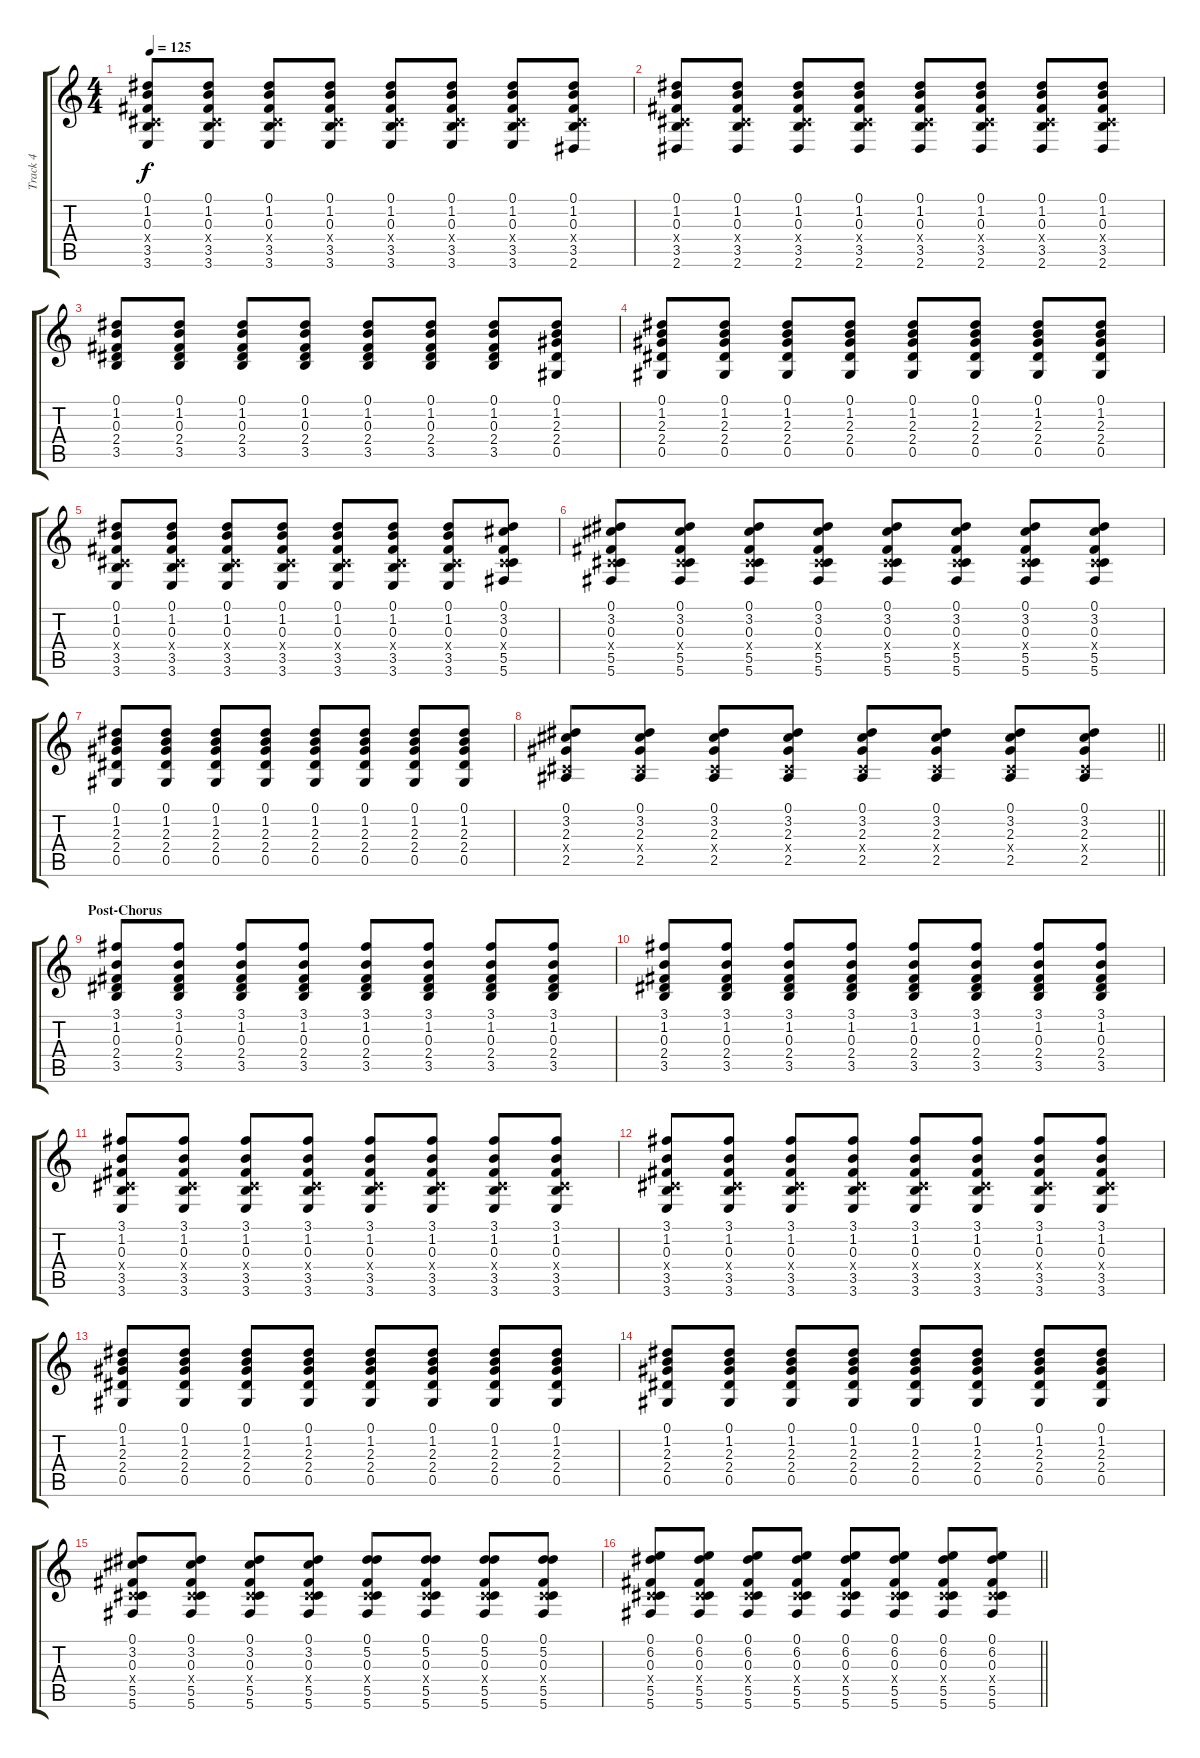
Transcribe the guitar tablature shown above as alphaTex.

\track ("Track 4" "Track 4") {instrument electricguitarjazz}
\staff {score tabs}
\tuning (Eb4 Bb3 Gb3 Db3 Ab2 Db2) {hide}
\ts (4 4)
\tempo 125
\clef g2
\ks c
(0.1 1.2 0.3 0.4{x} 3.5 3.6).8{dy f} (0.1 1.2 0.3 0.4{x} 3.5 3.6).8 (0.1 1.2 0.3 0.4{x} 3.5 3.6).8 (0.1 1.2 0.3 0.4{x} 3.5 3.6).8 (0.1 1.2 0.3 0.4{x} 3.5 3.6).8 (0.1 1.2 0.3 0.4{x} 3.5 3.6).8 (0.1 1.2 0.3 0.4{x} 3.5 3.6).8 (0.1 1.2 0.3 0.4{x} 3.5 2.6).8 |
(0.1 1.2 0.3 0.4{x} 3.5 2.6).8 (0.1 1.2 0.3 0.4{x} 3.5 2.6).8 (0.1 1.2 0.3 0.4{x} 3.5 2.6).8 (0.1 1.2 0.3 0.4{x} 3.5 2.6).8 (0.1 1.2 0.3 0.4{x} 3.5 2.6).8 (0.1 1.2 0.3 0.4{x} 3.5 2.6).8 (0.1 1.2 0.3 0.4{x} 3.5 2.6).8 (0.1 1.2 0.3 0.4{x} 3.5 2.6).8 |
(0.1 1.2 0.3 2.4 3.5).8 (0.1 1.2 0.3 2.4 3.5).8 (0.1 1.2 0.3 2.4 3.5).8 (0.1 1.2 0.3 2.4 3.5).8 (0.1 1.2 0.3 2.4 3.5).8 (0.1 1.2 0.3 2.4 3.5).8 (0.1 1.2 0.3 2.4 3.5).8 (0.1 1.2 2.3 2.4 0.5).8 |
(0.1 1.2 2.3 2.4 0.5).8 (0.1 1.2 2.3 2.4 0.5).8 (0.1 1.2 2.3 2.4 0.5).8 (0.1 1.2 2.3 2.4 0.5).8 (0.1 1.2 2.3 2.4 0.5).8 (0.1 1.2 2.3 2.4 0.5).8 (0.1 1.2 2.3 2.4 0.5).8 (0.1 1.2 2.3 2.4 0.5).8 |
(0.1 1.2 0.3 0.4{x} 3.5 3.6).8 (0.1 1.2 0.3 0.4{x} 3.5 3.6).8 (0.1 1.2 0.3 0.4{x} 3.5 3.6).8 (0.1 1.2 0.3 0.4{x} 3.5 3.6).8 (0.1 1.2 0.3 0.4{x} 3.5 3.6).8 (0.1 1.2 0.3 0.4{x} 3.5 3.6).8 (0.1 1.2 0.3 0.4{x} 3.5 3.6).8 (0.1 3.2 0.3 0.4{x} 5.5 5.6).8 |
(0.1 3.2 0.3 0.4{x} 5.5 5.6).8 (0.1 3.2 0.3 0.4{x} 5.5 5.6).8 (0.1 3.2 0.3 0.4{x} 5.5 5.6).8 (0.1 3.2 0.3 0.4{x} 5.5 5.6).8 (0.1 3.2 0.3 0.4{x} 5.5 5.6).8 (0.1 3.2 0.3 0.4{x} 5.5 5.6).8 (0.1 3.2 0.3 0.4{x} 5.5 5.6).8 (0.1 3.2 0.3 0.4{x} 5.5 5.6).8 |
(0.1 1.2 2.3 2.4 0.5).8 (0.1 1.2 2.3 2.4 0.5).8 (0.1 1.2 2.3 2.4 0.5).8 (0.1 1.2 2.3 2.4 0.5).8 (0.1 1.2 2.3 2.4 0.5).8 (0.1 1.2 2.3 2.4 0.5).8 (0.1 1.2 2.3 2.4 0.5).8 (0.1 1.2 2.3 2.4 0.5).8 |
\barLineRight lightlight
(0.1 3.2 2.3 0.4{x} 2.5).8 (0.1 3.2 2.3 0.4{x} 2.5).8 (0.1 3.2 2.3 0.4{x} 2.5).8 (0.1 3.2 2.3 0.4{x} 2.5).8 (0.1 3.2 2.3 0.4{x} 2.5).8 (0.1 3.2 2.3 0.4{x} 2.5).8 (0.1 3.2 2.3 0.4{x} 2.5).8 (0.1 3.2 2.3 0.4{x} 2.5).8 |
\section ("" "Post-Chorus")
(3.1 1.2 0.3 2.4 3.5).8 (3.1 1.2 0.3 2.4 3.5).8 (3.1 1.2 0.3 2.4 3.5).8 (3.1 1.2 0.3 2.4 3.5).8 (3.1 1.2 0.3 2.4 3.5).8 (3.1 1.2 0.3 2.4 3.5).8 (3.1 1.2 0.3 2.4 3.5).8 (3.1 1.2 0.3 2.4 3.5).8 |
(3.1 1.2 0.3 2.4 3.5).8 (3.1 1.2 0.3 2.4 3.5).8 (3.1 1.2 0.3 2.4 3.5).8 (3.1 1.2 0.3 2.4 3.5).8 (3.1 1.2 0.3 2.4 3.5).8 (3.1 1.2 0.3 2.4 3.5).8 (3.1 1.2 0.3 2.4 3.5).8 (3.1 1.2 0.3 2.4 3.5).8 |
(3.1 1.2 0.3 0.4{x} 3.5 3.6).8 (3.1 1.2 0.3 0.4{x} 3.5 3.6).8 (3.1 1.2 0.3 0.4{x} 3.5 3.6).8 (3.1 1.2 0.3 0.4{x} 3.5 3.6).8 (3.1 1.2 0.3 0.4{x} 3.5 3.6).8 (3.1 1.2 0.3 0.4{x} 3.5 3.6).8 (3.1 1.2 0.3 0.4{x} 3.5 3.6).8 (3.1 1.2 0.3 0.4{x} 3.5 3.6).8 |
(3.1 1.2 0.3 0.4{x} 3.5 3.6).8 (3.1 1.2 0.3 0.4{x} 3.5 3.6).8 (3.1 1.2 0.3 0.4{x} 3.5 3.6).8 (3.1 1.2 0.3 0.4{x} 3.5 3.6).8 (3.1 1.2 0.3 0.4{x} 3.5 3.6).8 (3.1 1.2 0.3 0.4{x} 3.5 3.6).8 (3.1 1.2 0.3 0.4{x} 3.5 3.6).8 (3.1 1.2 0.3 0.4{x} 3.5 3.6).8 |
(0.1 1.2 2.3 2.4 0.5).8 (0.1 1.2 2.3 2.4 0.5).8 (0.1 1.2 2.3 2.4 0.5).8 (0.1 1.2 2.3 2.4 0.5).8 (0.1 1.2 2.3 2.4 0.5).8 (0.1 1.2 2.3 2.4 0.5).8 (0.1 1.2 2.3 2.4 0.5).8 (0.1 1.2 2.3 2.4 0.5).8 |
(0.1 1.2 2.3 2.4 0.5).8 (0.1 1.2 2.3 2.4 0.5).8 (0.1 1.2 2.3 2.4 0.5).8 (0.1 1.2 2.3 2.4 0.5).8 (0.1 1.2 2.3 2.4 0.5).8 (0.1 1.2 2.3 2.4 0.5).8 (0.1 1.2 2.3 2.4 0.5).8 (0.1 1.2 2.3 2.4 0.5).8 |
(0.1 3.2 0.3 0.4{x} 5.5 5.6).8 (0.1 3.2 0.3 0.4{x} 5.5 5.6).8 (0.1 3.2 0.3 0.4{x} 5.5 5.6).8 (0.1 3.2 0.3 0.4{x} 5.5 5.6).8 (0.1 5.2 0.3 0.4{x} 5.5 5.6).8 (0.1 5.2 0.3 0.4{x} 5.5 5.6).8 (0.1 5.2 0.3 0.4{x} 5.5 5.6).8 (0.1 5.2 0.3 0.4{x} 5.5 5.6).8 |
\barLineRight lightlight
(0.1 6.2 0.3 0.4{x} 5.5 5.6).8 (0.1 6.2 0.3 0.4{x} 5.5 5.6).8 (0.1 6.2 0.3 0.4{x} 5.5 5.6).8 (0.1 6.2 0.3 0.4{x} 5.5 5.6).8 (0.1 6.2 0.3 0.4{x} 5.5 5.6).8 (0.1 6.2 0.3 0.4{x} 5.5 5.6).8 (0.1 6.2 0.3 0.4{x} 5.5 5.6).8 (0.1 6.2 0.3 0.4{x} 5.5 5.6).8
